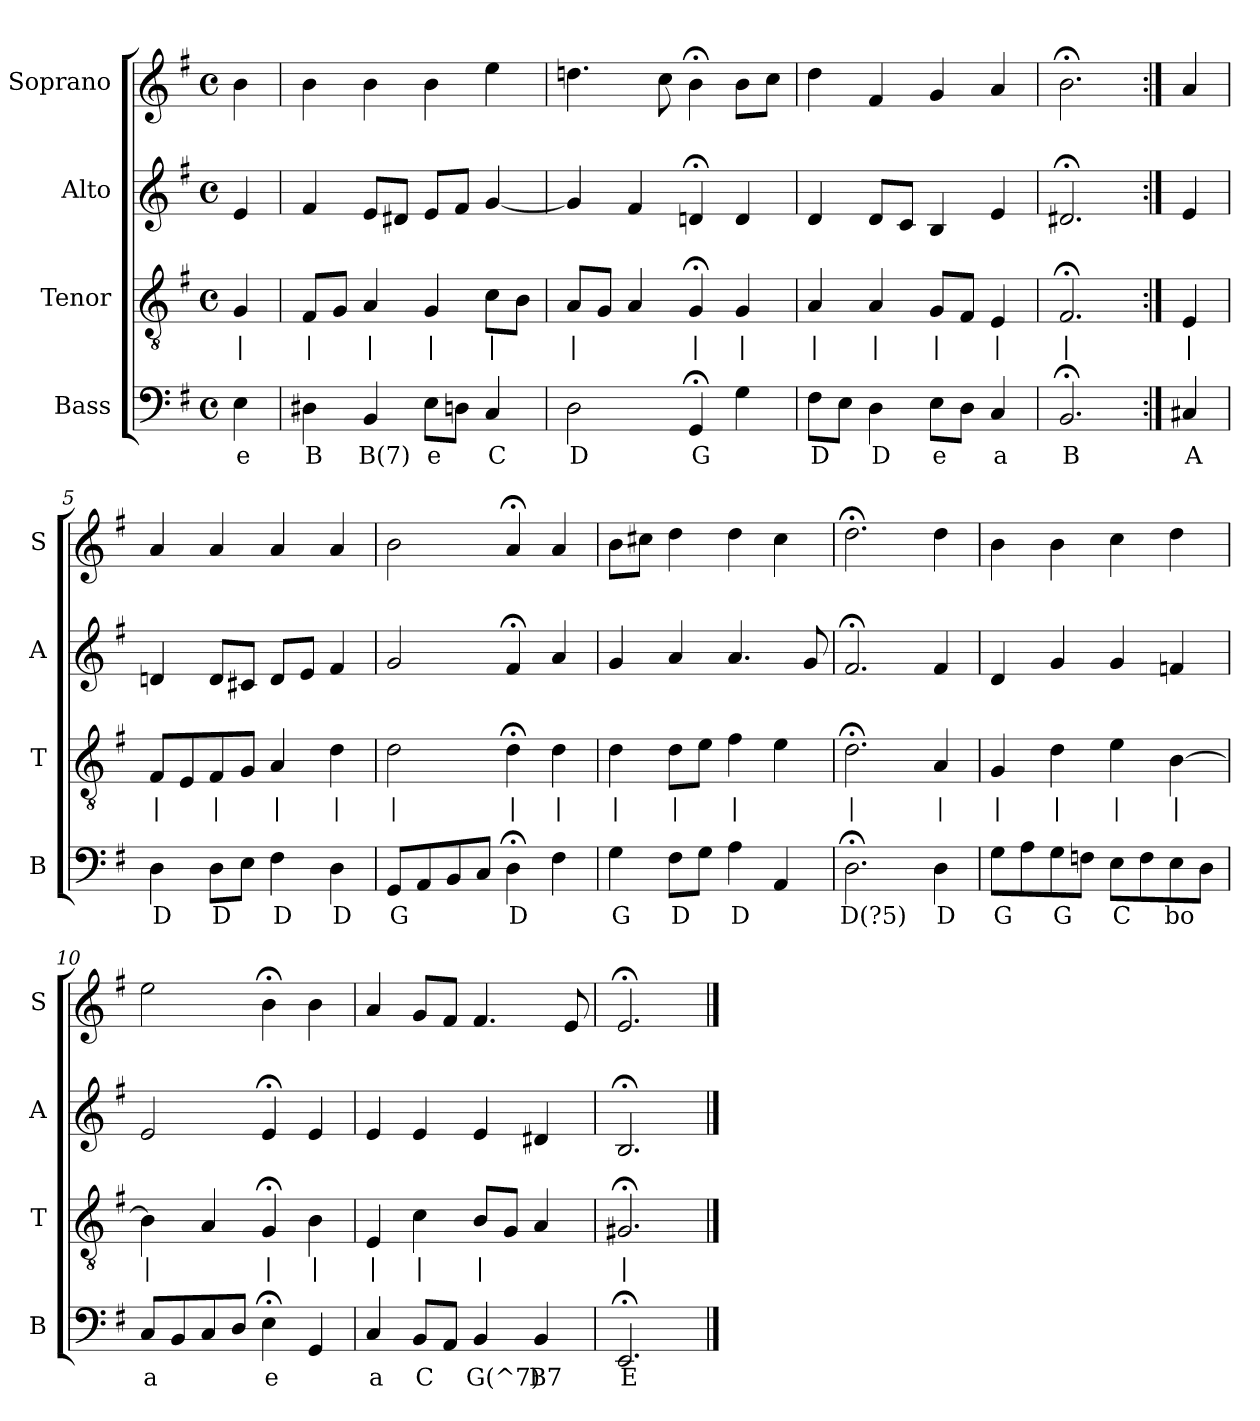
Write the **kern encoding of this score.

**kern	**text	**kern	**text	**kern	**kern
*part4	*part4	*part3	*part3	*part2	*part1
*staff4	*staff4	*staff3	*staff3	*staff2	*staff1
*I"Bass	*	*I"Tenor	*	*I"Alto	*I"Soprano
*I'B	*	*I'T	*	*I'A	*I'S
*clefF4	*	*clefGv2	*	*clefG2	*clefG2
*k[f#]	*	*k[f#]	*	*k[f#]	*k[f#]
*e:	*	*e:	*	*e:	*e:
*M4/4	*	*M4/4	*	*M4/4	*M4/4
*met(c)	*	*met(c)	*	*met(c)	*met(c)
*MM100	*	*MM100	*	*MM100	*MM100
=	=	=	=	=	=
4E	e	4G	|	4e	4b
=1	=1	=1	=1	=1	=1
4D#X	B	8F#L	|	4f#	4b
.	.	8GJ	.	.	.
4BB	B(7)	4A	|	8eL	4b
.	.	.	.	8d#XJ	.
8EL	e	4G	|	8eL	4b
8DnJ	.	.	.	8f#J	.
4C	C	8cL	|	[4g	4ee
.	.	8BJ	.	.	.
=2	=2	=2	=2	=2	=2
2D	D	8AL	|	4g]	4.ddn
.	.	8GJ	.	.	.
.	.	4A	.	4f#	.
.	.	.	.	.	8cc
4GG;<	G	4G;<	|	4dn;<	4b;<
4G	.	4G	|	4d	8bL
.	.	.	.	.	8ccJ
=3	=3	=3	=3	=3	=3
8F#L	D	4A	|	4d	4dd
8EJ	.	.	.	.	.
4D	D	4A	|	8dL	4f#
.	.	.	.	8cJ	.
8EL	e	8GL	|	4B	4g
8DJ	.	8F#J	.	.	.
4C	a	4E	|	4e	4a
=4	=4	=4	=4	=4	=4
2.BB;<	B	2.F#;<	|	2.d#X;<	2.b;<
=:|!	=:|!	=:|!	=:|!	=:|!	=:|!
4C#X	A	4E	|	4e	4a
=5	=5	=5	=5	=5	=5
4D	D	8F#L	|	4dn	4a
.	.	8E	.	.	.
8DL	D	8F#	|	8dL	4a
8EJ	.	8GJ	.	8c#XJ	.
4F#	D	4A	|	8dL	4a
.	.	.	.	8eJ	.
4D	D	4d	|	4f#	4a
=6	=6	=6	=6	=6	=6
8GGL	G	2d	|	2g	2b
8AA	.	.	.	.	.
8BB	.	.	.	.	.
8CJ	.	.	.	.	.
4D;<	D	4d;<	|	4f#;<	4a;<
4F#	.	4d	|	4a	4a
=7	=7	=7	=7	=7	=7
4G	G	4d	|	4g	8bL
.	.	.	.	.	8cc#XJ
8F#L	D	8dL	|	4a	4dd
8GJ	.	8eJ	.	.	.
4A	D	4f#	|	4.a	4dd
4AA	.	4e	.	.	4cc#
.	.	.	.	8g	.
=8	=8	=8	=8	=8	=8
2.D;<	D(?5)	2.d;<	|	2.f#;<	2.dd;<
4D	D	4A	|	4f#	4dd
=9	=9	=9	=9	=9	=9
8GL	G	4G	|	4d	4b
8A	.	.	.	.	.
8G	G	4d	|	4g	4b
8FnJ	.	.	.	.	.
8EL	C	4e	|	4g	4cc
8F	.	.	.	.	.
8E	bo	[4B	|	4fn	4dd
8DJ	.	.	.	.	.
=10	=10	=10	=10	=10	=10
8CL	a	4B]	|	2e	2ee
8BB	.	.	.	.	.
8C	.	4A	.	.	.
8DJ	.	.	.	.	.
4E;<	e	4G;<	|	4e;<	4b;<
4GG	.	4B	|	4e	4b
=11	=11	=11	=11	=11	=11
4C	a	4E	|	4e	4a
8BBL	C	4c	|	4e	8gL
8AAJ	.	.	.	.	8f#J
4BB	G(^7)	8BL	|	4e	4.f#
.	.	8GJ	.	.	.
4BB	B7	4A	.	4d#X	.
.	.	.	.	.	8e
=12	=12	=12	=12	=12	=12
2.EE;<	E	2.G#X;<	|	2.B;<	2.e;<
==	==	==	==	==	==
*-	*-	*-	*-	*-	*-
